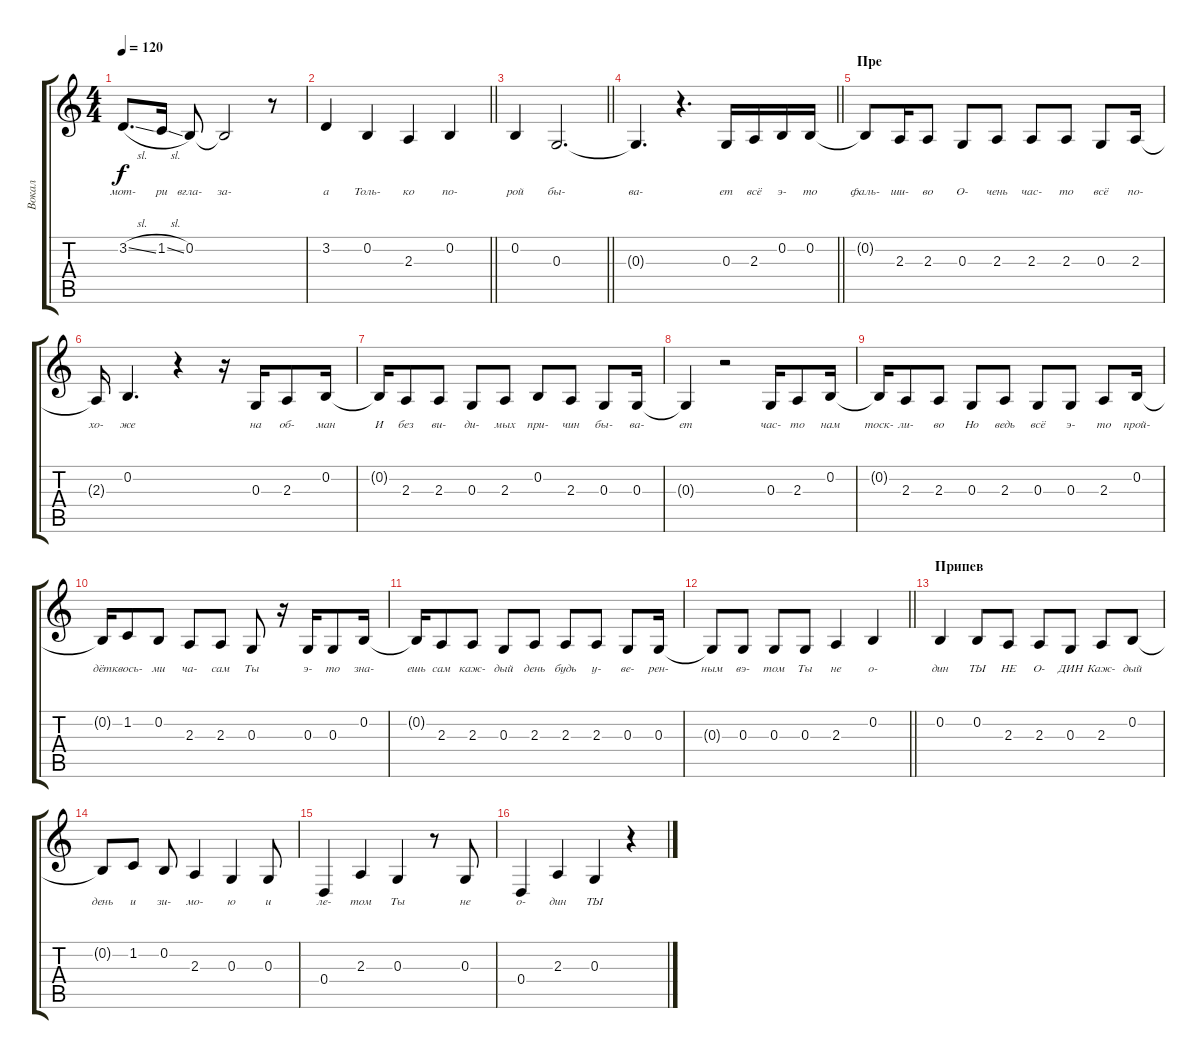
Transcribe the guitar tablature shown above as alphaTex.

\track ("Вокал" "Вокал") {instrument lead8bassandlead}
\staff {score tabs}
\tuning (E4 B3 G3 D3 A2 E2) {hide}
\ts (4 4)
\tempo 120
\clef g2
\ks c
3.2{sl}.8{d lyrics (0 "мот-") lyrics (1 "") lyrics (2 "") lyrics (3 "") lyrics (4 "") dy f} 1.2{sl}.16{lyrics (0 "ри") lyrics (1 "") lyrics (2 "") lyrics (3 "") lyrics (4 "")} 0.2.8{lyrics (0 "вгла-") lyrics (1 "") lyrics (2 "") lyrics (3 "") lyrics (4 "")} 0.2{t}.2{lyrics (0 "за-") lyrics (1 "") lyrics (2 "") lyrics (3 "") lyrics (4 "")} r.8 |
\barLineRight lightlight
3.2.4{lyrics (0 "а") lyrics (1 "") lyrics (2 "") lyrics (3 "") lyrics (4 "")} 0.2.4{lyrics (0 "Толь-") lyrics (1 "") lyrics (2 "") lyrics (3 "") lyrics (4 "")} 2.3.4{lyrics (0 "ко") lyrics (1 "") lyrics (2 "") lyrics (3 "") lyrics (4 "")} 0.2.4{lyrics (0 "по-") lyrics (1 "") lyrics (2 "") lyrics (3 "") lyrics (4 "")} |
\barLineRight lightlight
0.2.4{lyrics (0 "рой") lyrics (1 "") lyrics (2 "") lyrics (3 "") lyrics (4 "")} 0.3.2{d lyrics (0 "бы-") lyrics (1 "") lyrics (2 "") lyrics (3 "") lyrics (4 "")} |
\barLineRight lightlight
0.3{t}.4{d lyrics (0 "ва-") lyrics (1 "") lyrics (2 "") lyrics (3 "") lyrics (4 "")} r.4{d} 0.3.16{lyrics (0 "ет") lyrics (1 "") lyrics (2 "") lyrics (3 "") lyrics (4 "")} 2.3.16{lyrics (0 "всё") lyrics (1 "") lyrics (2 "") lyrics (3 "") lyrics (4 "")} 0.2.16{lyrics (0 "э-") lyrics (1 "") lyrics (2 "") lyrics (3 "") lyrics (4 "")} 0.2.16{lyrics (0 "то") lyrics (1 "") lyrics (2 "") lyrics (3 "") lyrics (4 "")} |
\section ("" "Пре")
0.2{t}.8{lyrics (0 "фаль-") lyrics (1 "") lyrics (2 "") lyrics (3 "") lyrics (4 "")} 2.3.16{lyrics (0 "ши-") lyrics (1 "") lyrics (2 "") lyrics (3 "") lyrics (4 "")} 2.3.8{lyrics (0 "во") lyrics (1 "") lyrics (2 "") lyrics (3 "") lyrics (4 "")} 0.3.8{lyrics (0 "О-") lyrics (1 "") lyrics (2 "") lyrics (3 "") lyrics (4 "")} 2.3.8{lyrics (0 "чень") lyrics (1 "") lyrics (2 "") lyrics (3 "") lyrics (4 "")} 2.3.8{lyrics (0 "час-") lyrics (1 "") lyrics (2 "") lyrics (3 "") lyrics (4 "")} 2.3.8{lyrics (0 "то") lyrics (1 "") lyrics (2 "") lyrics (3 "") lyrics (4 "")} 0.3.8{lyrics (0 "всё") lyrics (1 "") lyrics (2 "") lyrics (3 "") lyrics (4 "")} 2.3.16{lyrics (0 "по-") lyrics (1 "") lyrics (2 "") lyrics (3 "") lyrics (4 "")} |
2.3{t}.16{lyrics (0 "хо-") lyrics (1 "") lyrics (2 "") lyrics (3 "") lyrics (4 "")} 0.2.4{d lyrics (0 "же") lyrics (1 "") lyrics (2 "") lyrics (3 "") lyrics (4 "")} r.4 r.16 0.3.16{lyrics (0 "на") lyrics (1 "") lyrics (2 "") lyrics (3 "") lyrics (4 "")} 2.3.8{lyrics (0 "об-") lyrics (1 "") lyrics (2 "") lyrics (3 "") lyrics (4 "")} 0.2.16{lyrics (0 "ман") lyrics (1 "") lyrics (2 "") lyrics (3 "") lyrics (4 "")} |
0.2{t}.16{lyrics (0 "И") lyrics (1 "") lyrics (2 "") lyrics (3 "") lyrics (4 "")} 2.3.8{lyrics (0 "без") lyrics (1 "") lyrics (2 "") lyrics (3 "") lyrics (4 "")} 2.3.8{lyrics (0 "ви-") lyrics (1 "") lyrics (2 "") lyrics (3 "") lyrics (4 "")} 0.3.8{lyrics (0 "ди-") lyrics (1 "") lyrics (2 "") lyrics (3 "") lyrics (4 "")} 2.3.8{lyrics (0 "мых") lyrics (1 "") lyrics (2 "") lyrics (3 "") lyrics (4 "")} 0.2.8{lyrics (0 "при-") lyrics (1 "") lyrics (2 "") lyrics (3 "") lyrics (4 "")} 2.3.8{lyrics (0 "чин") lyrics (1 "") lyrics (2 "") lyrics (3 "") lyrics (4 "")} 0.3.8{lyrics (0 "бы-") lyrics (1 "") lyrics (2 "") lyrics (3 "") lyrics (4 "")} 0.3.16{lyrics (0 "ва-") lyrics (1 "") lyrics (2 "") lyrics (3 "") lyrics (4 "")} |
0.3{t}.4{lyrics (0 "ет") lyrics (1 "") lyrics (2 "") lyrics (3 "") lyrics (4 "")} r.2 0.3.16{lyrics (0 "час-") lyrics (1 "") lyrics (2 "") lyrics (3 "") lyrics (4 "")} 2.3.8{lyrics (0 "то") lyrics (1 "") lyrics (2 "") lyrics (3 "") lyrics (4 "")} 0.2.16{lyrics (0 "нам") lyrics (1 "") lyrics (2 "") lyrics (3 "") lyrics (4 "")} |
0.2{t}.16{lyrics (0 "тоск-") lyrics (1 "") lyrics (2 "") lyrics (3 "") lyrics (4 "")} 2.3.8{lyrics (0 "ли-") lyrics (1 "") lyrics (2 "") lyrics (3 "") lyrics (4 "")} 2.3.8{lyrics (0 "во") lyrics (1 "") lyrics (2 "") lyrics (3 "") lyrics (4 "")} 0.3.8{lyrics (0 "Но") lyrics (1 "") lyrics (2 "") lyrics (3 "") lyrics (4 "")} 2.3.8{lyrics (0 "ведь") lyrics (1 "") lyrics (2 "") lyrics (3 "") lyrics (4 "")} 0.3.8{lyrics (0 "всё") lyrics (1 "") lyrics (2 "") lyrics (3 "") lyrics (4 "")} 0.3.8{lyrics (0 "э-") lyrics (1 "") lyrics (2 "") lyrics (3 "") lyrics (4 "")} 2.3.8{lyrics (0 "то") lyrics (1 "") lyrics (2 "") lyrics (3 "") lyrics (4 "")} 0.2.16{lyrics (0 "прой-") lyrics (1 "") lyrics (2 "") lyrics (3 "") lyrics (4 "")} |
0.2{t}.16{lyrics (0 "дёт") lyrics (1 "") lyrics (2 "") lyrics (3 "") lyrics (4 "")} 1.2.8{lyrics (0 "квось-") lyrics (1 "") lyrics (2 "") lyrics (3 "") lyrics (4 "")} 0.2.8{lyrics (0 "ми") lyrics (1 "") lyrics (2 "") lyrics (3 "") lyrics (4 "")} 2.3.8{lyrics (0 "ча-") lyrics (1 "") lyrics (2 "") lyrics (3 "") lyrics (4 "")} 2.3.8{lyrics (0 "сам") lyrics (1 "") lyrics (2 "") lyrics (3 "") lyrics (4 "")} 0.3.8{lyrics (0 "Ты") lyrics (1 "") lyrics (2 "") lyrics (3 "") lyrics (4 "")} r.16 0.3.16{lyrics (0 "э-") lyrics (1 "") lyrics (2 "") lyrics (3 "") lyrics (4 "")} 0.3.8{lyrics (0 "то") lyrics (1 "") lyrics (2 "") lyrics (3 "") lyrics (4 "")} 0.2.16{lyrics (0 "зна-") lyrics (1 "") lyrics (2 "") lyrics (3 "") lyrics (4 "")} |
0.2{t}.16{lyrics (0 "ешь") lyrics (1 "") lyrics (2 "") lyrics (3 "") lyrics (4 "")} 2.3.8{lyrics (0 "сам") lyrics (1 "") lyrics (2 "") lyrics (3 "") lyrics (4 "")} 2.3.8{lyrics (0 "каж-") lyrics (1 "") lyrics (2 "") lyrics (3 "") lyrics (4 "")} 0.3.8{lyrics (0 "дый") lyrics (1 "") lyrics (2 "") lyrics (3 "") lyrics (4 "")} 2.3.8{lyrics (0 "день") lyrics (1 "") lyrics (2 "") lyrics (3 "") lyrics (4 "")} 2.3.8{lyrics (0 "будь") lyrics (1 "") lyrics (2 "") lyrics (3 "") lyrics (4 "")} 2.3.8{lyrics (0 "у-") lyrics (1 "") lyrics (2 "") lyrics (3 "") lyrics (4 "")} 0.3.8{lyrics (0 "ве-") lyrics (1 "") lyrics (2 "") lyrics (3 "") lyrics (4 "")} 0.3.16{lyrics (0 "рен-") lyrics (1 "") lyrics (2 "") lyrics (3 "") lyrics (4 "")} |
\barLineRight lightlight
0.3{t}.8{lyrics (0 "ным") lyrics (1 "") lyrics (2 "") lyrics (3 "") lyrics (4 "")} 0.3.8{lyrics (0 "вэ-") lyrics (1 "") lyrics (2 "") lyrics (3 "") lyrics (4 "")} 0.3.8{lyrics (0 "том") lyrics (1 "") lyrics (2 "") lyrics (3 "") lyrics (4 "")} 0.3.8{lyrics (0 "Ты") lyrics (1 "") lyrics (2 "") lyrics (3 "") lyrics (4 "")} 2.3.4{lyrics (0 "не") lyrics (1 "") lyrics (2 "") lyrics (3 "") lyrics (4 "")} 0.2.4{lyrics (0 "о-") lyrics (1 "") lyrics (2 "") lyrics (3 "") lyrics (4 "")} |
\section ("" "Припев")
0.2.4{lyrics (0 "дин") lyrics (1 "") lyrics (2 "") lyrics (3 "") lyrics (4 "")} 0.2.8{lyrics (0 "ТЫ") lyrics (1 "") lyrics (2 "") lyrics (3 "") lyrics (4 "")} 2.3.8{lyrics (0 "НЕ") lyrics (1 "") lyrics (2 "") lyrics (3 "") lyrics (4 "")} 2.3.8{lyrics (0 "О-") lyrics (1 "") lyrics (2 "") lyrics (3 "") lyrics (4 "")} 0.3.8{lyrics (0 "ДИН") lyrics (1 "") lyrics (2 "") lyrics (3 "") lyrics (4 "")} 2.3.8{lyrics (0 "Каж-") lyrics (1 "") lyrics (2 "") lyrics (3 "") lyrics (4 "")} 0.2.8{lyrics (0 "дый") lyrics (1 "") lyrics (2 "") lyrics (3 "") lyrics (4 "")} |
0.2{t}.8{lyrics (0 "день") lyrics (1 "") lyrics (2 "") lyrics (3 "") lyrics (4 "")} 1.2.8{lyrics (0 "и") lyrics (1 "") lyrics (2 "") lyrics (3 "") lyrics (4 "")} 0.2.8{lyrics (0 "зи-") lyrics (1 "") lyrics (2 "") lyrics (3 "") lyrics (4 "")} 2.3.4{lyrics (0 "мо-") lyrics (1 "") lyrics (2 "") lyrics (3 "") lyrics (4 "")} 0.3.4{lyrics (0 "ю") lyrics (1 "") lyrics (2 "") lyrics (3 "") lyrics (4 "")} 0.3.8{lyrics (0 "и") lyrics (1 "") lyrics (2 "") lyrics (3 "") lyrics (4 "")} |
0.4.4{lyrics (0 "ле-") lyrics (1 "") lyrics (2 "") lyrics (3 "") lyrics (4 "")} 2.3.4{lyrics (0 "том") lyrics (1 "") lyrics (2 "") lyrics (3 "") lyrics (4 "")} 0.3.4{lyrics (0 "Ты") lyrics (1 "") lyrics (2 "") lyrics (3 "") lyrics (4 "")} r.8 0.3.8{lyrics (0 "не") lyrics (1 "") lyrics (2 "") lyrics (3 "") lyrics (4 "")} |
0.4.4{lyrics (0 "о-") lyrics (1 "") lyrics (2 "") lyrics (3 "") lyrics (4 "")} 2.3.4{lyrics (0 "дин") lyrics (1 "") lyrics (2 "") lyrics (3 "") lyrics (4 "")} 0.3.4{lyrics (0 "ТЫ") lyrics (1 "") lyrics (2 "") lyrics (3 "") lyrics (4 "")} r.4
